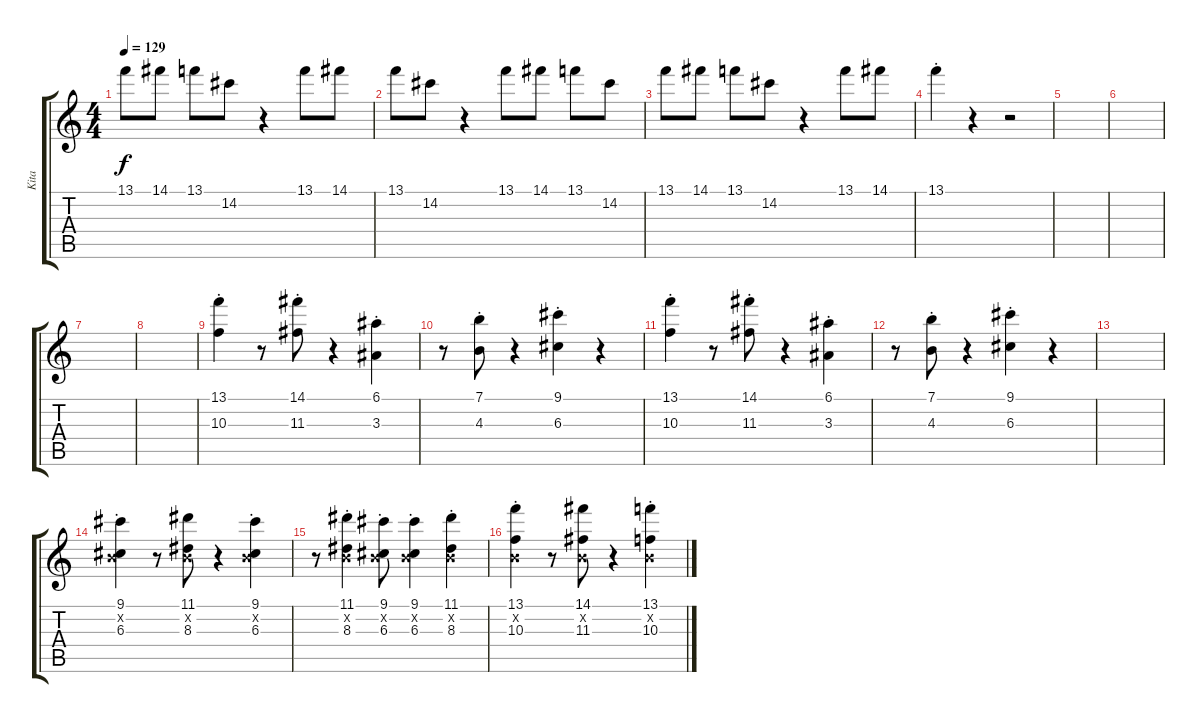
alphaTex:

\track ("Kita" "Kita") {instrument electricguitarjazz}
\staff {score tabs}
\tuning (E4 B3 G3 D3 A2 E2) {hide}
\ts (4 4)
\tempo 129
\clef g2
\ks c
13.1.8{dy f} 14.1.8 13.1.8 14.2.8 r.4 13.1.8 14.1.8 |
13.1.8 14.2.8 r.4 13.1.8 14.1.8 13.1.8 14.2.8 |
13.1.8 14.1.8 13.1.8 14.2.8 r.4 13.1.8 14.1.8 |
13.1{st}.4 r.4 r.2 |
|
|
|
|
(13.1{st} 10.3).4 r.8 (14.1{st} 11.3).8 r.4 (6.1{st} 3.3).4 |
r.8 (7.1{st} 4.3).8 r.4 (9.1{st} 6.3).4 r.4 |
(13.1{st} 10.3).4 r.8 (14.1{st} 11.3).8 r.4 (6.1{st} 3.3).4 |
r.8 (7.1{st} 4.3).8 r.4 (9.1{st} 6.3).4 r.4 |
|
(9.1{st} 0.2{x} 6.3{st}).4{instrument overdrivenguitar} r.8 (11.1 0.2{x} 8.3).8 r.4 (9.1{st} 0.2{x} 6.3{st}).4 |
r.8 (11.1{st} 0.2{x} 8.3{st}).4 (9.1{st} 0.2{x} 6.3{st}).8 (9.1{st} 0.2{x} 6.3{st}).4 (11.1{st} 0.2{x} 8.3{st}).4 |
(13.1{st} 0.2{x} 10.3{st}).4 r.8 (14.1 0.2{x} 11.3).8 r.4 (13.1{st} 0.2{x} 10.3{st}).4
